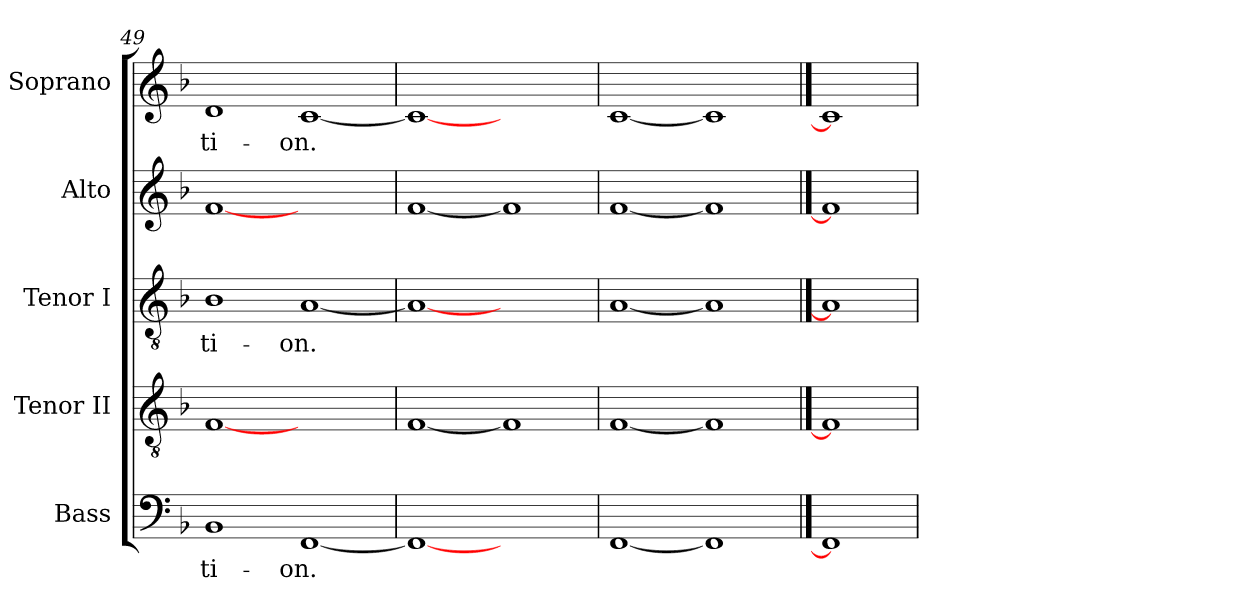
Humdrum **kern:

**kern	**text	**kern	**kern	**text	**kern	**kern	**text
*part5	*part5	*part4	*part3	*part3	*part2	*part1	*part1
*staff5	*staff5	*staff4	*staff3	*staff3	*staff2	*staff1	*staff1
*I"Bass	*	*I"Tenor II	*I"Tenor I	*	*I"Alto	*I"Soprano	*
*I'B	*	*I'T II	*I'T I	*	*I'A	*I'S	*
*clefF4	*	*clefGv2	*clefGv2	*	*clefG2	*clefG2	*
*k[b-]	*	*k[b-]	*k[b-]	*	*k[b-]	*k[b-]	*
*F:	*	*F:	*F:	*	*F:	*F:	*
=49	=49	=49	=49	=49	=49	=49	=49
!	!LO:LY:b	!	!	!LO:LY:b	!	!	!LO:LY:b
1BB-	-ti-	[1F	1B-	ti-	[1f	1d	ti-
!	!LO:LY:b	!	!	!LO:LY:b	!	!	!LO:LY:b
[1FF	-on.	1ryy	[1A	-on.	1ryy	[1c	-on.
=50	=50	=50	=50	=50	=50	=50	=50
1FF_	.	[1F	1A_	.	[1f	1c_	.
1ryy	.	1F]	1ryy	.	1f]	1ryy	.
=51	=51	=51	=51	=51	=51	=51	=51
[1FF	.	[1F	[1A	.	[1f	[1c	.
1FF]	.	1F]	1A]	.	1f]	1c]	.
==52	==52	==52	==52	==52	==52	==52	==52
1FF]	.	1F]	1A]	.	1f]	1c]	.
=	=	=	=	=	=	=	=
*-	*-	*-	*-	*-	*-	*-	*-
